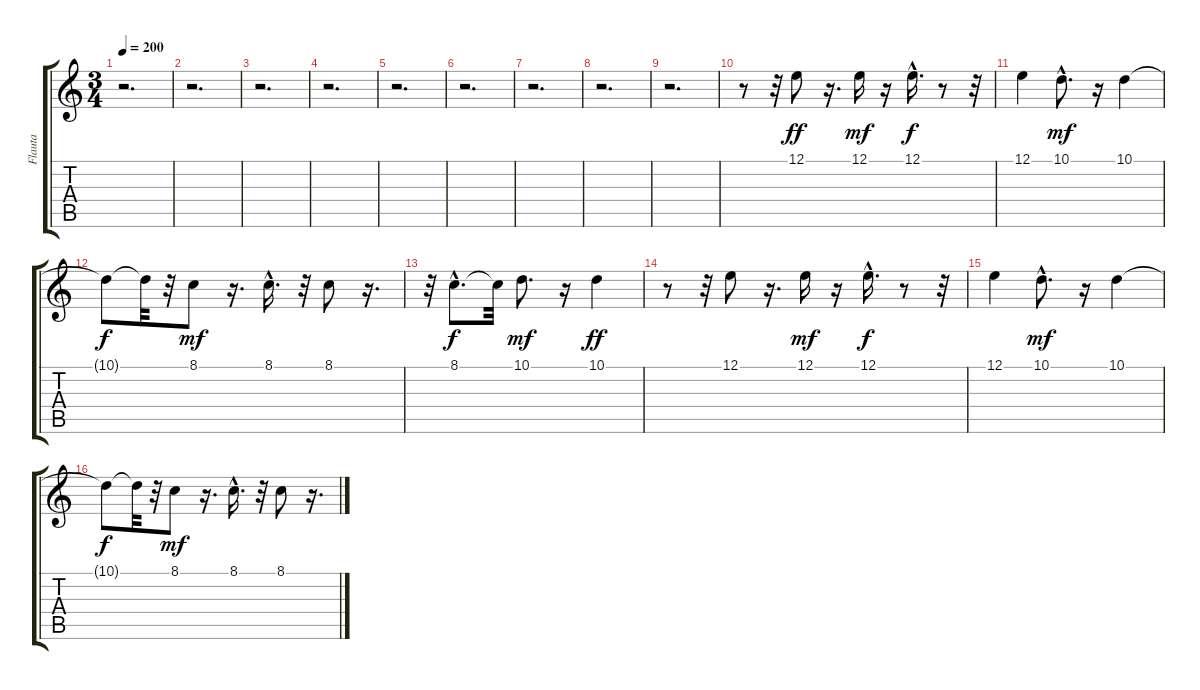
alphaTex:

\track ("Flauta" "Flauta") {instrument ocarina}
\staff {score tabs}
\tuning (E4 B3 G3 D3 A2 E2) {hide}
\ts (3 4)
\tempo 200
\clef g2
\ks c
r.2{d dy f} |
r.2{d} |
r.2{d} |
r.2{d} |
r.2{d} |
r.2{d} |
r.2{d} |
r.2{d} |
r.2{d} |
r.8 r.32 12.1.8{dy ff} r.16{d} 12.1.16{dy mf} r.16 12.1{hac}.16{d dy f} r.8 r.32 |
12.1.4 10.1{hac}.8{d dy mf} r.16 10.1.4 |
10.1{t}.8{dy f} 10.1{t}.32 r.32 8.1.8{dy mf} r.16{d} 8.1{hac}.16{d} r.32 8.1.8 r.16{d} |
r.32 8.1{hac}.8{d dy f} 8.1{t}.32 10.1.8{d dy mf} r.16 10.1.4{dy ff} |
r.8 r.32 12.1.8 r.16{d} 12.1.16{dy mf} r.16 12.1{hac}.16{d dy f} r.8 r.32 |
12.1.4 10.1{hac}.8{d dy mf} r.16 10.1.4 |
10.1{t}.8{dy f} 10.1{t}.32 r.32 8.1.8{dy mf} r.16{d} 8.1{hac}.16{d} r.32 8.1.8 r.16{d}
